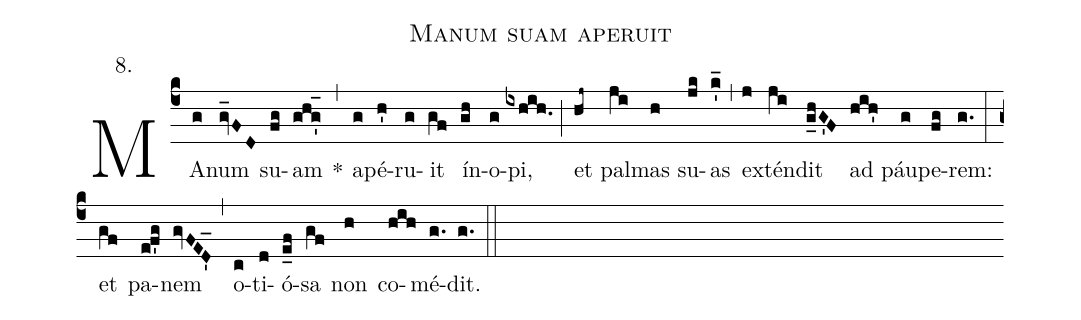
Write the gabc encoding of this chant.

name:Manum suam aperuit;
office-part:Antiphona;
mode:8;
annotation:8.;
%%
(c4) MA(g)num(gv_FD) su(fg)am(ghg'_1) *(,) a(g)pé(h')ru(g)it(gf) ín(gh)o(g)pi,(ixhih.) (;) et(hj~) pal(ji)mas(h) su(jk)as(k'_) (,) ex(j)tén(ji)dit(g_hG'F) ad(hih') páu(g)pe(fg)rem:(g.) (:) et(gf) pa(e!f'g)nem(gvFED'_) (,) o(c)ti(d)ó(e_f)sa(gf) non(h) co(hih)mé(g.)dit.(g.) (::)
